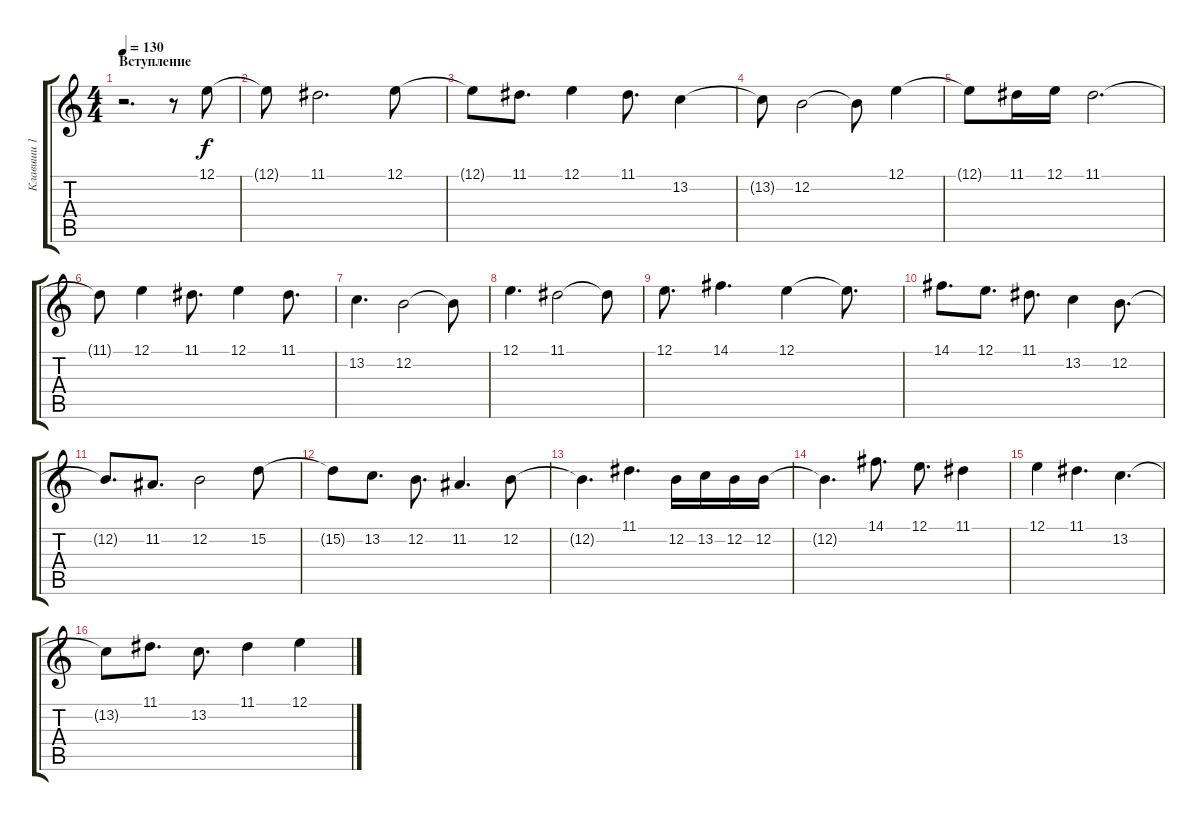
\track ("Клавиши 1" "Клавиши 1") {instrument panflute}
\staff {score tabs}
\tuning (E4 B3 G3 D3 A2 E2) {hide}
\ts (4 4)
\section ("" "Вступление")
\tempo 130
\clef g2
\ks c
r.2{d dy f instrument panflute} r.8 12.1.8 |
12.1{t}.8 11.1.2{d} 12.1.8 |
12.1{t}.8 11.1.8{d} 12.1.4 11.1.8{d} 13.2.4 |
13.2{t}.8 12.2.2 12.2{t}.8 12.1.4 |
12.1{t}.8 11.1.16 12.1.16 11.1.2{d} |
11.1{t}.8 12.1.4 11.1.8{d} 12.1.4 11.1.8{d} |
13.2.4{d} 12.2.2 12.2{t}.8 |
12.1.4{d} 11.1.2 11.1{t}.8 |
12.1.8{d} 14.1.4{d} 12.1.4 12.1{t}.8{d} |
14.1.8{d} 12.1.8{d} 11.1.8{d} 13.2.4 12.2.8{d} |
12.2{t}.8{d} 11.2.8{d} 12.2.2 15.2.8 |
15.2{t}.8 13.2.8{d} 12.2.8{d} 11.2.4{d} 12.2.8 |
12.2{t}.4{d} 11.1.4{d} 12.2.16 13.2.16 12.2.16 12.2.16 |
12.2{t}.4{d} 14.1.8{d} 12.1.8{d} 11.1.4 |
12.1.4 11.1.4{d} 13.2.4{d} |
13.2{t}.8 11.1.8{d} 13.2.8{d} 11.1.4 12.1.4
